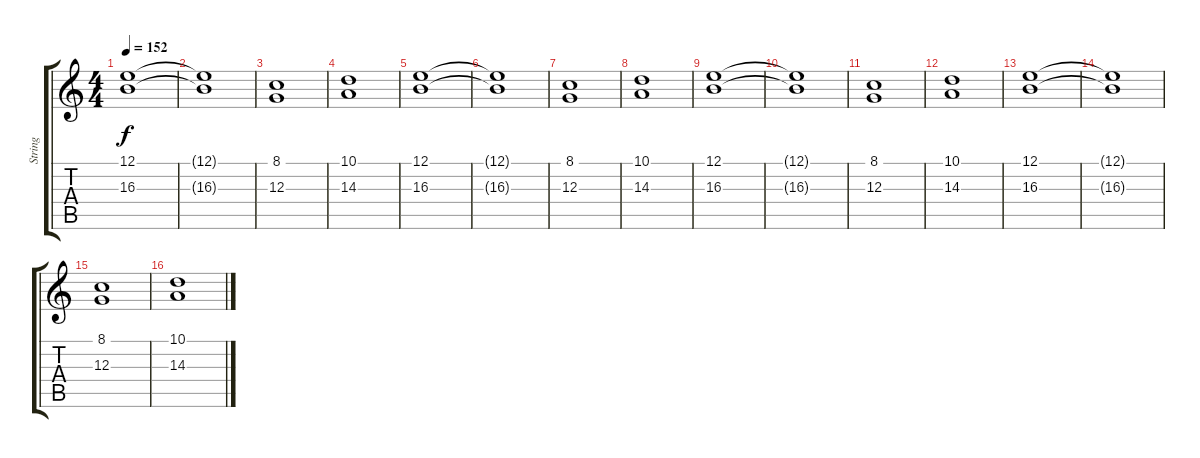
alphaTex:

\track ("String" "String") {instrument stringensemble1}
\staff {score tabs}
\tuning (E4 B3 G3 D3 A2 E2) {hide}
\ts (4 4)
\tempo 152
\clef g2
\ks c
(12.1 16.3).1{dy f volume 7} |
(12.1{t} 16.3{t}).1 |
(8.1 12.3).1 |
(10.1 14.3).1 |
(12.1 16.3).1 |
(12.1{t} 16.3{t}).1 |
(8.1 12.3).1 |
(10.1 14.3).1 |
(12.1 16.3).1 |
(12.1{t} 16.3{t}).1 |
(8.1 12.3).1 |
(10.1 14.3).1 |
(12.1 16.3).1 |
(12.1{t} 16.3{t}).1 |
(8.1 12.3).1 |
(10.1 14.3).1
